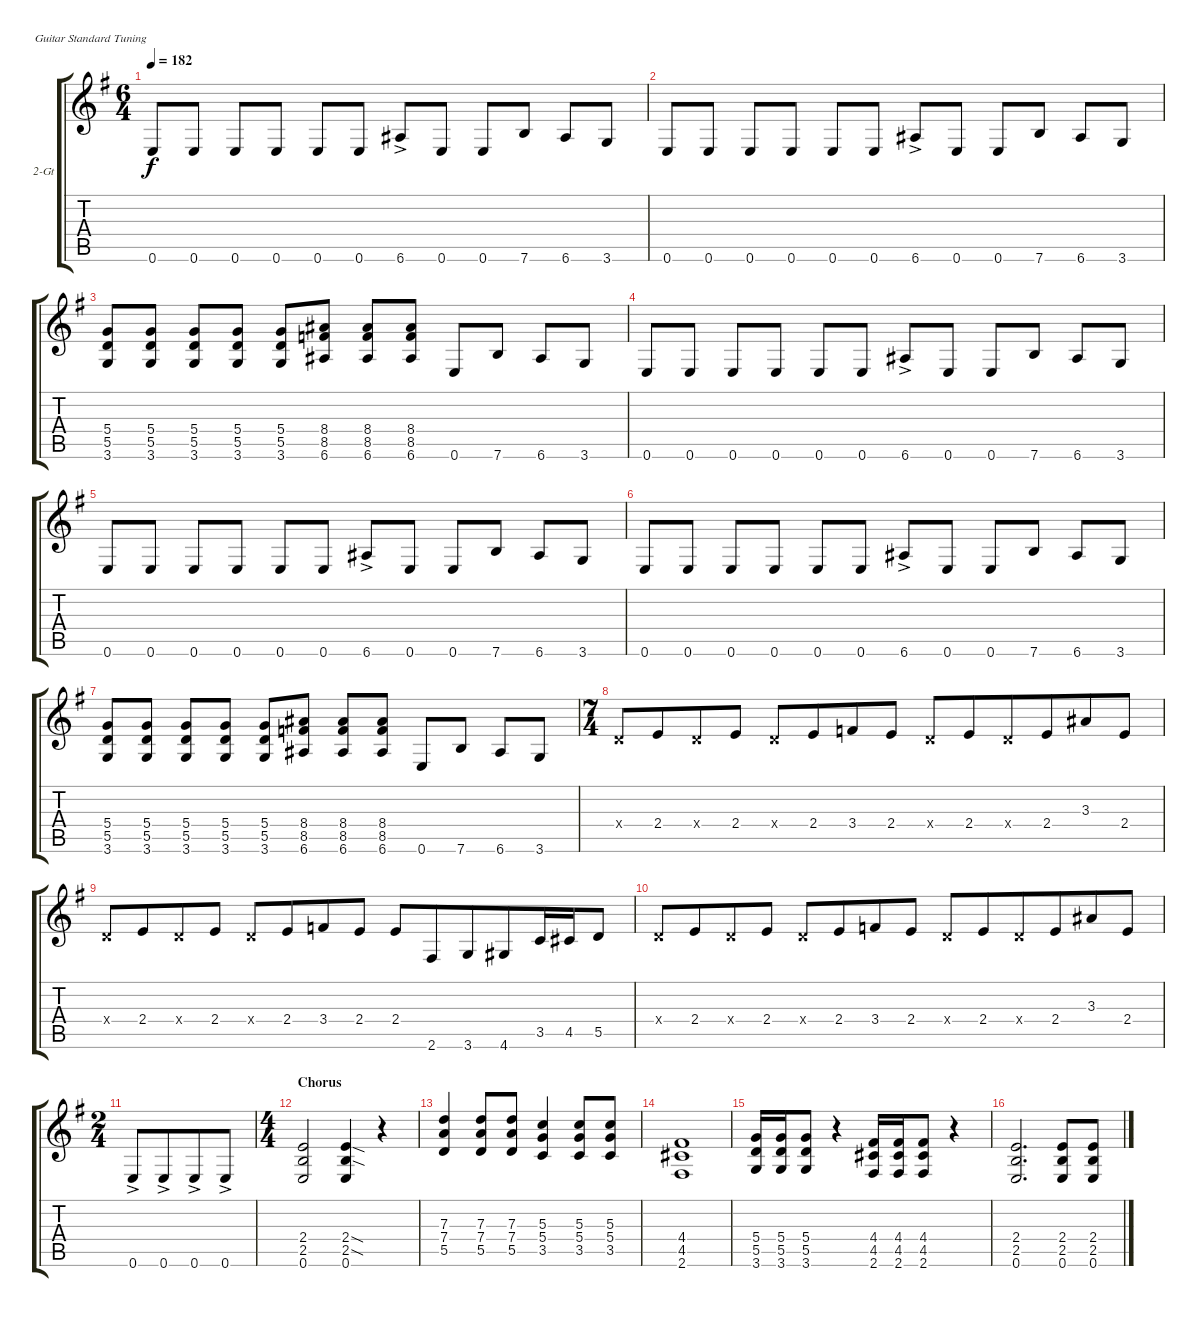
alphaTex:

\bracketExtendMode groupsimilarinstruments
\firstSystemTrackNameOrientation horizontal
\otherSystemsTrackNameOrientation horizontal
\track ("2-Gt" "2-Gt") {instrument distortionguitar}
\staff {score tabs}
\tuning (E4 B3 G3 D3 A2 E2)
\ts (6 4)
\tempo 182
\clef g2
\scale
1.05549
\ks g
0.6.8{dy f} 0.6.8 0.6.8 0.6.8 0.6.8 0.6.8 6.6{ac}.8 0.6.8 0.6.8 7.6.8 6.6.8 3.6.8 |
\scale
0.944515 0.6.8 0.6.8 0.6.8 0.6.8 0.6.8 0.6.8 6.6{ac}.8 0.6.8 0.6.8 7.6.8 6.6.8 3.6.8 |
\scale
1.05549 (5.5 3.6 5.4).8 (5.5 3.6 5.4).8 (5.5 3.6 5.4).8 (5.5 3.6 5.4).8 (5.5 3.6 5.4).8 (8.5 6.6 8.4).8 (8.5 6.6 8.4).8 (8.5 6.6 8.4).8 0.6.8 7.6.8 6.6.8 3.6.8 |
\scale
0.944515 0.6.8 0.6.8 0.6.8 0.6.8 0.6.8 0.6.8 6.6{ac}.8 0.6.8 0.6.8 7.6.8 6.6.8 3.6.8 |
\scale
1.05549 0.6.8 0.6.8 0.6.8 0.6.8 0.6.8 0.6.8 6.6{ac}.8 0.6.8 0.6.8 7.6.8 6.6.8 3.6.8 |
\scale
0.944515 0.6.8 0.6.8 0.6.8 0.6.8 0.6.8 0.6.8 6.6{ac}.8 0.6.8 0.6.8 7.6.8 6.6.8 3.6.8 |
\scale
1.05549 (5.5 3.6 5.4).8 (5.5 3.6 5.4).8 (5.5 3.6 5.4).8 (5.5 3.6 5.4).8 (5.5 3.6 5.4).8 (8.5 6.6 8.4).8 (8.5 6.6 8.4).8 (8.5 6.6 8.4).8 0.6.8 7.6.8 6.6.8 3.6.8 |
\ts (7 4)
\beaming (8 4 4 6)
\scale
0.944515 0.4{x}.8 2.4.8 0.4{x}.8 2.4.8 0.4{x}.8 2.4.8 3.4.8 2.4.8 0.4{x}.8 2.4.8 0.4{x}.8 2.4.8 3.3.8 2.4.8 |
\scale
1.05549 0.4{x}.8 2.4.8 0.4{x}.8 2.4.8 0.4{x}.8 2.4.8 3.4.8 2.4.8 2.4.8 2.6.8 3.6.8 4.6.8 3.5.16 4.5.16 5.5.8 |
\scale
0.944515 0.4{x}.8 2.4.8 0.4{x}.8 2.4.8 0.4{x}.8 2.4.8 3.4.8 2.4.8 0.4{x}.8 2.4.8 0.4{x}.8 2.4.8 3.3.8 2.4.8 |
\ts (2 4)
\beaming (8 4 4 6)
\scale
1.08575 0.6{ac}.8 0.6{ac}.8 0.6{ac}.8 0.6{ac}.8 |
\ts (4 4)
\beaming (8 4 4 6)
\section ("" "Chorus")
\scale
0.91425 (2.4 2.5 0.6).2 (2.5{sod} 0.6 2.4{sod}).4 r.4 |
\scale
1.05549 (7.3 7.4 5.5).4 (5.5 7.4 7.3).8 (5.5 7.4 7.3).8 (3.5 5.4 5.3).4 (3.5 5.4 5.3).8 (3.5 5.4 5.3).8 |
\scale
0.944515 (4.4 4.5 2.6).1 |
\scale
1.05549 (5.4 5.5 3.6).16 (5.4 5.5 3.6).16 (5.4 5.5 3.6).8 r.4 (4.4 4.5 2.6).16 (4.4 4.5 2.6).16 (4.4 4.5 2.6).8 r.4 |
\scale
0.944515 (2.4 2.5 0.6).2{d} (2.5 0.6 2.4).8 (2.5 0.6 2.4).8
